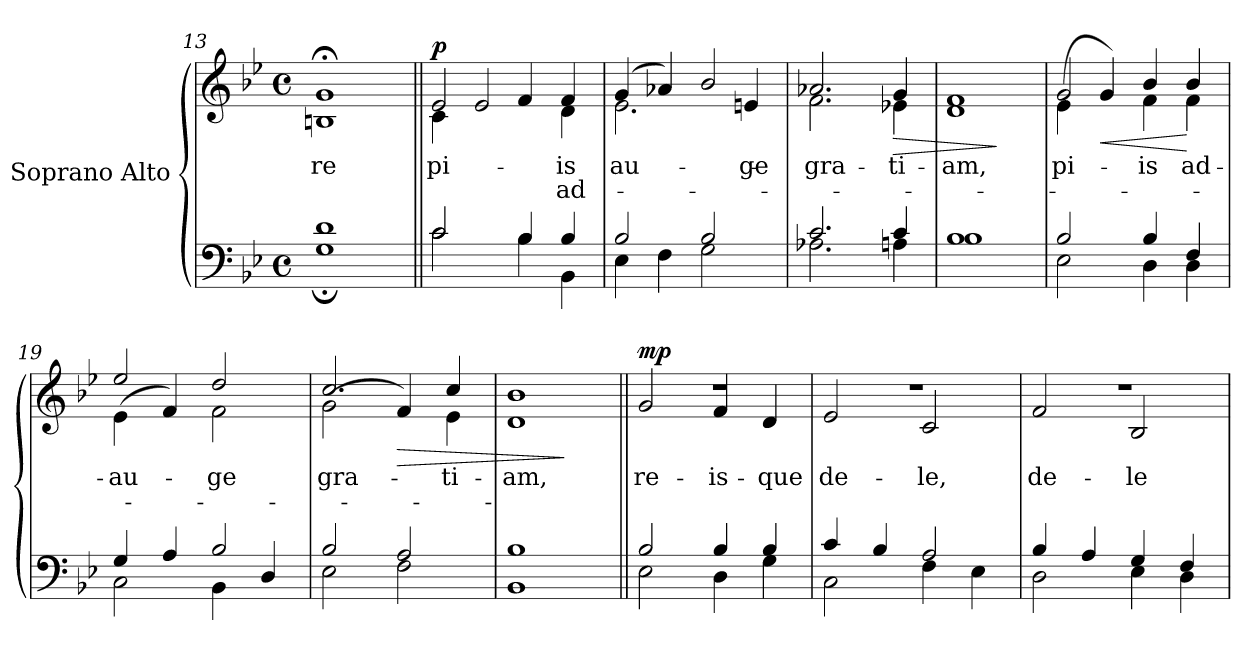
**kern	**kern	**text	**text	**dynam
*part1	*part1	*part1	*part1	*part1
*staff2	*staff1	*staff1	*staff1	*staff1/2
*I"Soprano Alto	*	*	*	*
*clefF4	*clefG2	*	*	*
*k[b-e-]	*k[b-e-]	*	*	*
*B-:	*B-:	*	*	*
*M4/4	*M4/4	*	*	*
*met(c)	*met(c)	*	*	*
=13	=13	=13	=13	=13
*^	*^	*	*	*
!	!	!	!	!LO:LY:b:color=#000000	!	!
1di	1G;i	1g;i	1Bni	-re	.	.
=14||	=14||	=14||	=14||	=14||	=14||	=14||
!	!	!	!	!LO:LY:b:color=#000000	!	!
2ci/	2ci\	2e-i/	4ci\	pi-	.	p
.	.	.	2e-i/	.	.	.
4B-i/	4B-i\	4fi/	.	.	.	.
!	!	!	!	!LO:LY:b:color=#000000	!LO:LY:b:color=#000000	!
4B-i/	4BB-i\	4fi/	4di\	-is	ad-	.
=15	=15	=15	=15	=15	=15	=15
!	!	!	!	!LO:LY:b:color=#000000	!	!
2B-i/	4E-i\	(4gi/	2.e-i\	-au-	.	.
.	4Fi\	4a-Xi/)	.	.	.	.
2B-i/	2Gi\	2b-i/	.	.	.	.
!	!	!	!	!LO:LY:b:color=#000000	!	!
.	.	.	4eni/	-ge	.	.
=16	=16	=16	=16	=16	=16	=16
!	!	!	!	!LO:LY:b:color=#000000	!	!
2.ci/	2.A-Xi\	2.a-Xi/	2.fi\	gra-	.	.
!	!	!	!	!LO:LY:b:color=#000000	!	!LO:HP:b
4ci/	4Ani\	4gi/	4e-Xi\	-ti-	.	>
=17	=17	=17	=17	=17	=17	=17
!	!	!	!	!LO:LY:b:color=#000000	!	!
1B-i	1B-i	1fi	1di	-am,	.	.
*v	*v	*	*	*	*	*
*	*v	*v	*	*	*
.	.	.	.	]
!!LO:LB:g=z
=18	=18	=18	=18	=18
*^	*	*	*	*
!	!	!	!LO:LY:b:color=#000000	!	!
*	*	*^	*	*	*
2B-i/	2E-i\	2gi/	(4e-i\	pi-	.	.
!	!	!	!	!	!	!LO:HP:b
.	.	.	4gi/)	.	.	<
!	!	!	!	!LO:LY:b:color=#000000	!	!
4B-i/	4Di\	4b-i/	4fi\	-is	.	.
!	!	!	!	!LO:LY:b:color=#000000	!	!
4Fi/	4Di\	4b-i/	4fi\	ad-	.	[
=19	=19	=19	=19	=19	=19	=19
!	!	!	!	!LO:LY:b:color=#000000	!	!
4Gi/	2Ci\	2ee-i/	(4e-i\	-au-	.	.
4Ai/	.	.	4fi/)	.	.	.
!	!	!	!	!LO:LY:b:color=#000000	!	!
2B-i/	4BB-i\	2ddi/	2fi\	-ge	.	.
.	4Di/	.	.	.	.	.
=20	=20	=20	=20	=20	=20	=20
!	!	!	!	!LO:LY:b:color=#000000	!	!
2B-i/	2E-i\	2.cci/	(2gi\	gra-	.	.
!	!	!	!	!	!	!LO:HP:b
2Ai/	2Fi\	.	4fi/)	.	.	>
!	!	!	!	!LO:LY:b:color=#000000	!	!
.	.	4cci/	4e-i\	-ti-	.	.
=21	=21	=21	=21	=21	=21	=21
!	!	!	!	!LO:LY:b:color=#000000	!	!
1B-i	1BB-i	1b-i	1di	-am,	.	.
*v	*v	*	*	*	*	*
*	*v	*v	*	*	*
.	.	.	.	]
=22||	=22||	=22||	=22||	=22||
*^	*^	*	*	*
!	!	!	!	!LO:LY:b:color=#000000	!	!
2B-i/	2E-i\	1r	2gi/	re-	.	mp
!	!	!	!	!LO:LY:b:color=#000000	!	!
4B-i/	4Di\	.	4fi/	-is-	.	.
!	!	!	!	!LO:LY:b:color=#000000	!	!
4B-i/	4Gi\	.	4di/	-que	.	.
=23	=23	=23	=23	=23	=23	=23
!	!	!	!	!LO:LY:b:color=#000000	!	!
4ci/	2Ci\	1r	2e-i/	de-	.	.
4B-i/	.	.	.	.	.	.
!	!	!	!	!LO:LY:b:color=#000000	!	!
2Ai/	4Fi\	.	2ci/	-le,	.	.
.	4E-i\	.	.	.	.	.
!!LO:LB:g=z	!!
=24	=24	=24	=24	=24	=24	=24
!	!	!	!	!LO:LY:b:color=#000000	!	!
4B-i/	2Di\	1r	2fi/	de-	.	.
4Ai/	.	.	.	.	.	.
!	!	!	!	!LO:LY:b:color=#000000	!	!
4Gi/	4E-i\	.	2B-i/	-le	.	.
4Fi/	4Di\	.	.	.	.	.
*v	*v	*	*	*	*	*
*	*v	*v	*	*	*
=	=	=	=	=
*-	*-	*-	*-	*-
